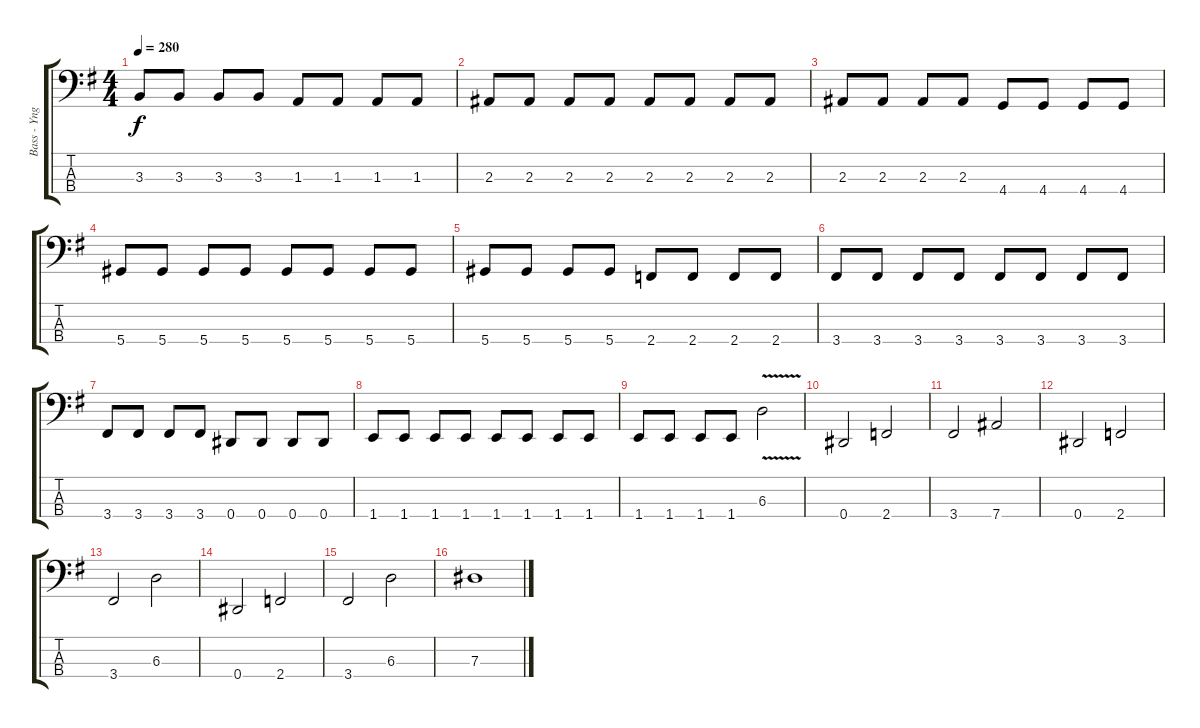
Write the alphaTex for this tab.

\track ("Bass - Yngwie J. Malmsteen" "Bass - Yng") {instrument electricbassfinger}
\staff {score tabs}
\tuning (Gb2 Db2 Ab1 Eb1) {hide}
\ts (4 4)
\tempo 280
\clef f4
\ks eminor
3.3.8{dy f} 3.3.8 3.3.8 3.3.8 1.3.8 1.3.8 1.3.8 1.3.8 |
2.3.8 2.3.8 2.3.8 2.3.8 2.3.8 2.3.8 2.3.8 2.3.8 |
2.3.8 2.3.8 2.3.8 2.3.8 4.4.8 4.4.8 4.4.8 4.4.8 |
5.4.8 5.4.8 5.4.8 5.4.8 5.4.8 5.4.8 5.4.8 5.4.8 |
5.4.8 5.4.8 5.4.8 5.4.8 2.4.8 2.4.8 2.4.8 2.4.8 |
3.4.8 3.4.8 3.4.8 3.4.8 3.4.8 3.4.8 3.4.8 3.4.8 |
3.4.8 3.4.8 3.4.8 3.4.8 0.4.8 0.4.8 0.4.8 0.4.8 |
1.4.8 1.4.8 1.4.8 1.4.8 1.4.8 1.4.8 1.4.8 1.4.8 |
1.4.8 1.4.8 1.4.8 1.4.8 6.3{v}.2 |
0.4.2 2.4.2 |
3.4.2 7.4.2 |
0.4.2 2.4.2 |
3.4.2 6.3.2 |
0.4.2 2.4.2 |
3.4.2 6.3.2 |
7.3.1
